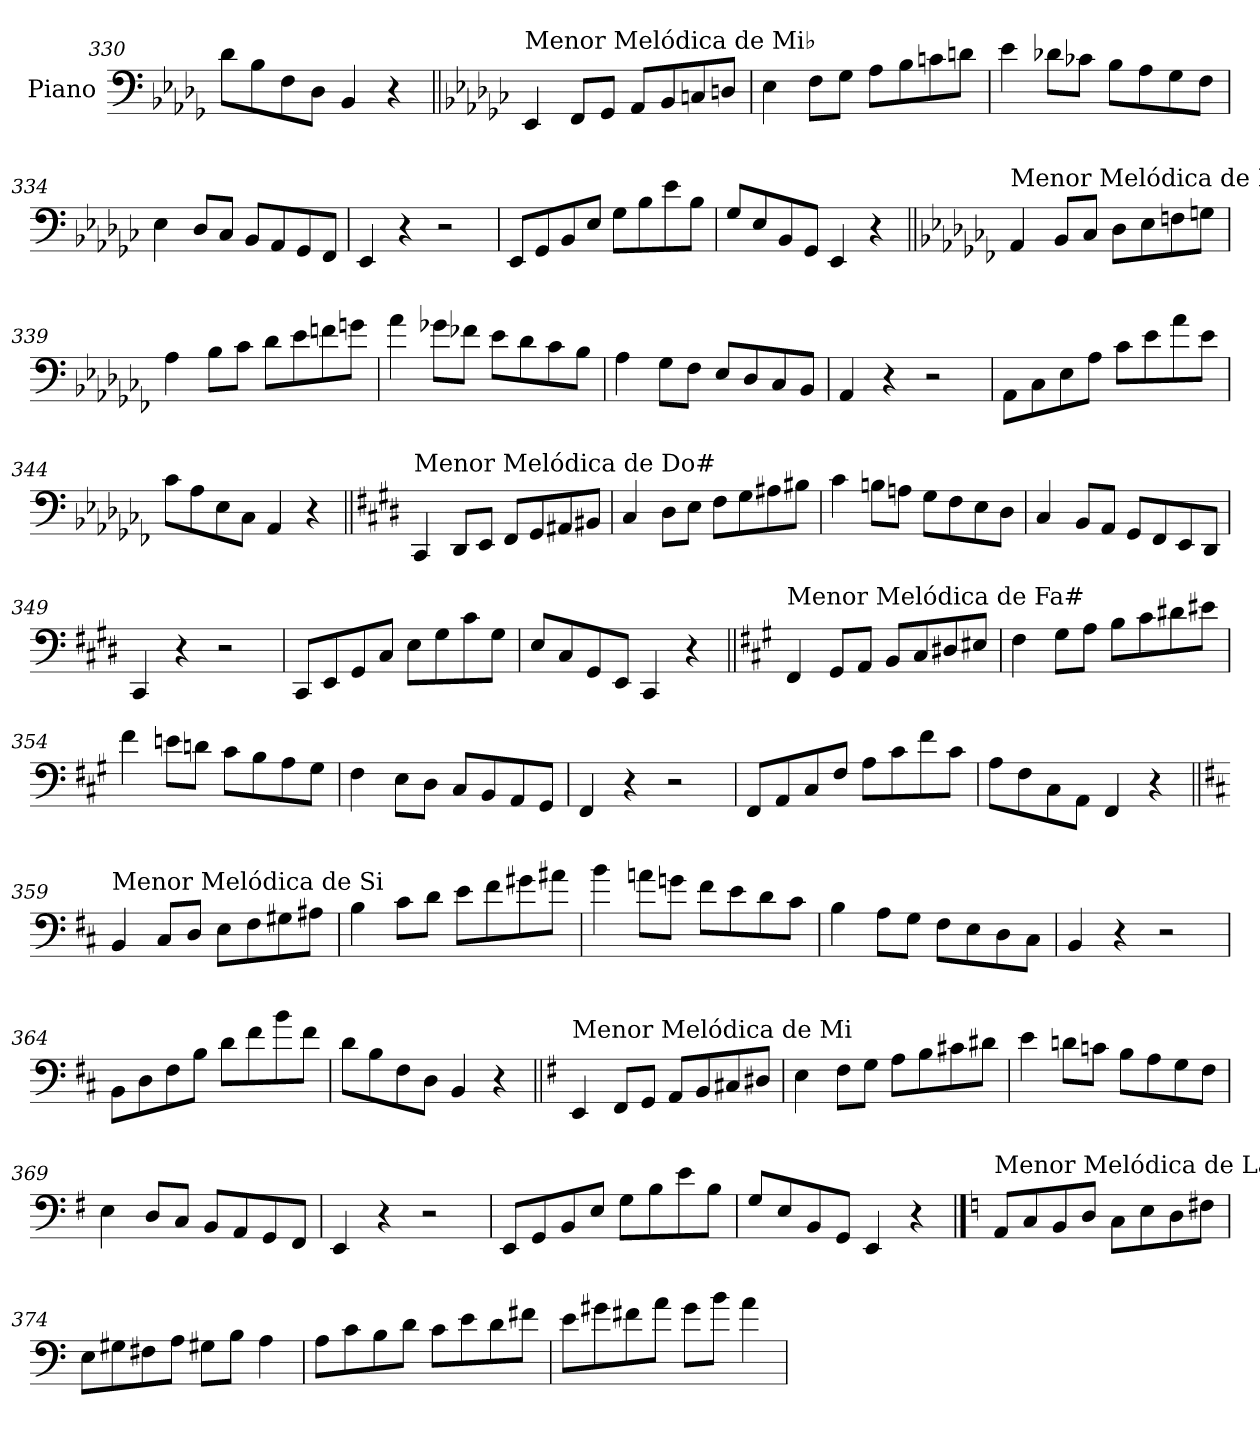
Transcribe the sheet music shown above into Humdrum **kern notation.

**kern
*part1
*staff1
*I"Piano
*I'Pno.
*clefF4
*k[b-e-a-d-g-]
=330
8d-\L
8B-\
8F\
8D-\J
4BB-/
4r
!!LO:LB:g=z
=331||
*k[b-e-a-d-g-c-]
!LO:TX:a:t=Menor Melódica de Mi♭
4EE-/
8FF/L
8GG-/J
8AA-/L
8BB-/
8Cn/
8Dn/J
=332
4E-\
8F\L
8G-\J
8A-\L
8B-\
8cn\
8dn\J
=333
4e-\
8d-X\L
8c-X\J
8B-\L
8A-\
8G-\
8F\J
=334
4E-\
8D-/L
8C-/J
8BB-/L
8AA-/
8GG-/
8FF/J
=335
4EE-/
4r
2r
=336
8EE-/L
8GG-/
8BB-/
8E-/J
8G-\L
8B-\
8e-\
8B-\J
=337
8G-/L
8E-/
8BB-/
8GG-/J
4EE-/
4r
!!LO:LB:g=z
=338||
*k[b-e-a-d-g-c-f-]
!LO:TX:a:t=Menor Melódica de La♭
4AA-/
8BB-/L
8C-/J
8D-\L
8E-\
8Fn\
8Gn\J
=339
4A-\
8B-\L
8c-\J
8d-\L
8e-\
8fn\
8gn\J
=340
4a-\
8g-X\L
8f-X\J
8e-\L
8d-\
8c-\
8B-\J
=341
4A-\
8G-\L
8F-\J
8E-/L
8D-/
8C-/
8BB-/J
=342
4AA-/
4r
2r
=343
8AA-\L
8C-\
8E-\
8A-\J
8c-\L
8e-\
8a-\
8e-\J
=344
8c-\L
8A-\
8E-\
8C-\J
4AA-/
4r
!!LO:LB:g=z
=345||
*k[f#c#g#d#]
!LO:TX:a:t=Menor Melódica de Do#
4CC#/
8DD#/L
8EE/J
8FF#/L
8GG#/
8AA#X/
8BB#X/J
=346
4C#/
8D#\L
8E\J
8F#\L
8G#\
8A#X\
8B#X\J
=347
4c#\
8Bn\L
8An\J
8G#\L
8F#\
8E\
8D#\J
=348
4C#/
8BB/L
8AA/J
8GG#/L
8FF#/
8EE/
8DD#/J
=349
4CC#/
4r
2r
=350
8CC#/L
8EE/
8GG#/
8C#/J
8E\L
8G#\
8c#\
8G#\J
=351
8E/L
8C#/
8GG#/
8EE/J
4CC#/
4r
!!LO:LB:g=z
=352||
*k[f#c#g#]
!LO:TX:a:t=Menor Melódica de Fa#
4FF#/
8GG#/L
8AA/J
8BB/L
8C#/
8D#X/
8E#X/J
=353
4F#\
8G#\L
8A\J
8B\L
8c#\
8d#X\
8e#X\J
=354
4f#\
8en\L
8dn\J
8c#\L
8B\
8A\
8G#\J
=355
4F#\
8E\L
8D\J
8C#/L
8BB/
8AA/
8GG#/J
=356
4FF#/
4r
2r
=357
8FF#/L
8AA/
8C#/
8F#/J
8A\L
8c#\
8f#\
8c#\J
=358
8A\L
8F#\
8C#\
8AA\J
4FF#/
4r
!!LO:LB:g=z
=359||
*k[f#c#]
!LO:TX:a:t=Menor Melódica de Si
4BB/
8C#/L
8D/J
8E\L
8F#\
8G#X\
8A#X\J
=360
4B\
8c#\L
8d\J
8e\L
8f#\
8g#X\
8a#X\J
=361
4b\
8an\L
8gn\J
8f#\L
8e\
8d\
8c#\J
=362
4B\
8A\L
8G\J
8F#\L
8E\
8D\
8C#\J
=363
4BB/
4r
2r
=364
8BB\L
8D\
8F#\
8B\J
8d\L
8f#\
8b\
8f#\J
=365
8d\L
8B\
8F#\
8D\J
4BB/
4r
!!LO:LB:g=z
=366||
*k[f#]
!LO:TX:a:t=Menor Melódica de Mi
4EE/
8FF#/L
8GG/J
8AA/L
8BB/
8C#X/
8D#X/J
=367
4E\
8F#\L
8G\J
8A\L
8B\
8c#X\
8d#X\J
=368
4e\
8dn\L
8cn\J
8B\L
8A\
8G\
8F#\J
=369
4E\
8D/L
8C/J
8BB/L
8AA/
8GG/
8FF#/J
=370
4EE/
4r
2r
=371
8EE/L
8GG/
8BB/
8E/J
8G\L
8B\
8e\
8B\J
=372
8G/L
8E/
8BB/
8GG/J
4EE/
4r
!!LO:PB:g=z
==373
*k[]
!LO:TX:a:t=Menor Melódica de La
8AA/L
8C/
8BB/
8D/J
8C\L
8E\
8D\
8F#X\J
=374
8E\L
8G#X\
8F#X\
8A\J
8G#X\L
8B\J
4A\
=375
8A\L
8c\
8B\
8d\J
8c\L
8e\
8d\
8f#X\J
=376
8e\L
8g#X\
8f#X\
8a\J
8g#\L
8b\J
4a\
=
*-
